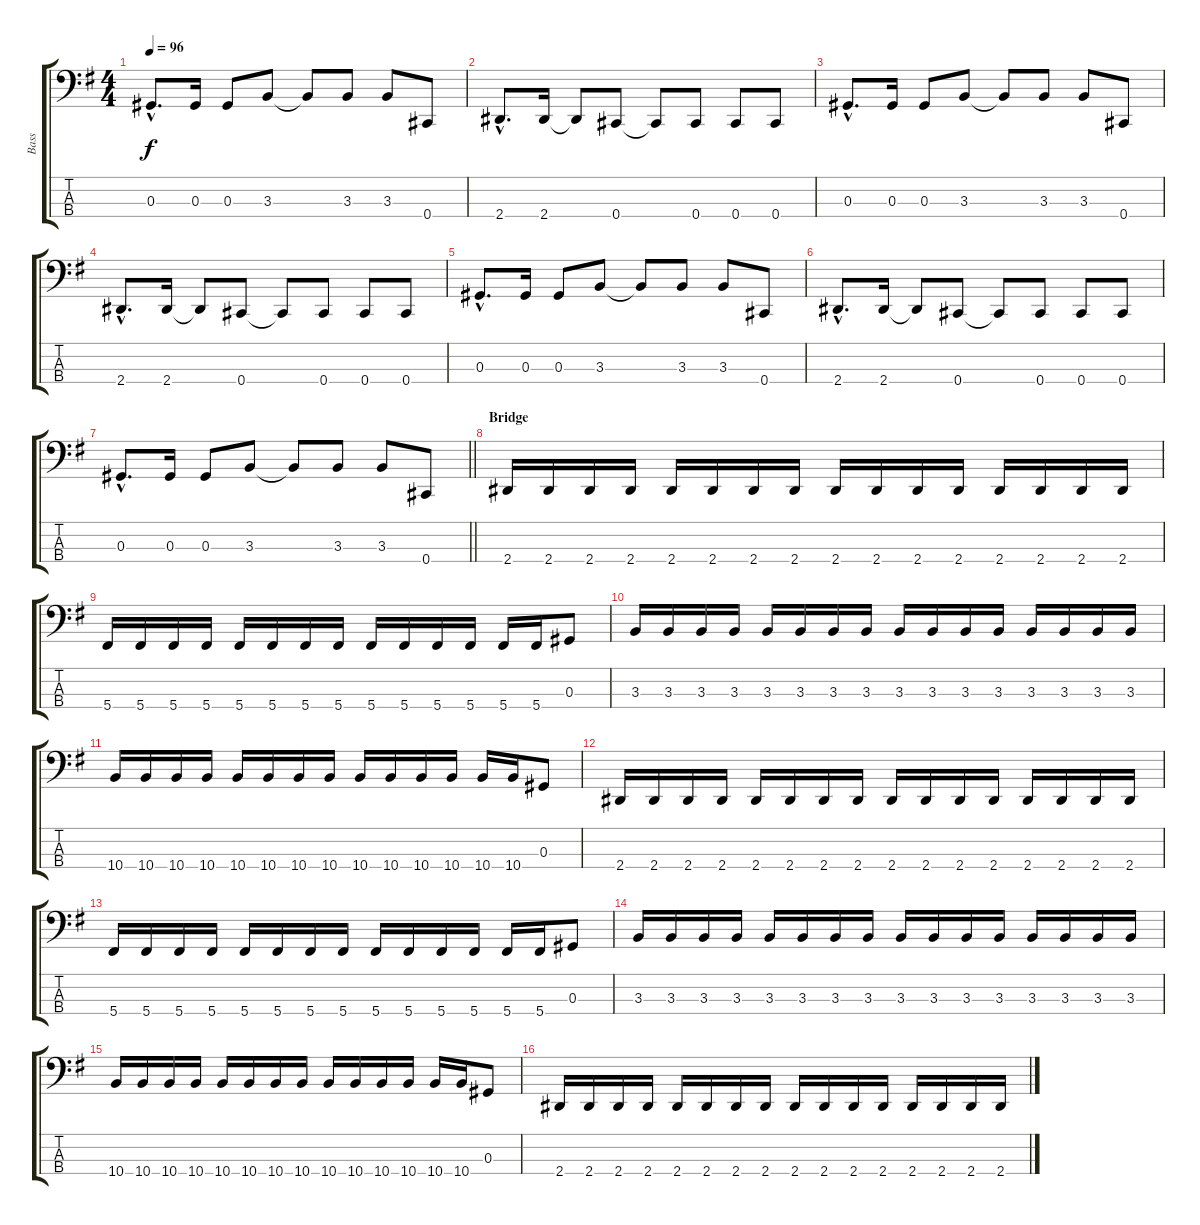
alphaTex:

\track ("Bass" "Bass") {instrument electricbassfinger}
\staff {score tabs}
\tuning (Gb2 Db2 Ab1 Db1) {hide}
\ts (4 4)
\tempo 96
\clef f4
\ks g
0.3{hac}.8{d dy f} 0.3.16 0.3.8 3.3.8 3.3{t}.8 3.3.8 3.3.8 0.4.8 |
2.4{hac}.8{d} 2.4.16 2.4{t}.8 0.4.8 0.4{t}.8 0.4.8 0.4.8 0.4.8 |
0.3{hac}.8{d} 0.3.16 0.3.8 3.3.8 3.3{t}.8 3.3.8 3.3.8 0.4.8 |
2.4{hac}.8{d} 2.4.16 2.4{t}.8 0.4.8 0.4{t}.8 0.4.8 0.4.8 0.4.8 |
0.3{hac}.8{d} 0.3.16 0.3.8 3.3.8 3.3{t}.8 3.3.8 3.3.8 0.4.8 |
2.4{hac}.8{d} 2.4.16 2.4{t}.8 0.4.8 0.4{t}.8 0.4.8 0.4.8 0.4.8 |
\barLineRight lightlight
0.3{hac}.8{d} 0.3.16 0.3.8 3.3.8 3.3{t}.8 3.3.8 3.3.8 0.4.8 |
\section ("" "Bridge")
2.4.16 2.4.16 2.4.16 2.4.16 2.4.16 2.4.16 2.4.16 2.4.16 2.4.16 2.4.16 2.4.16 2.4.16 2.4.16 2.4.16 2.4.16 2.4.16 |
5.4.16 5.4.16 5.4.16 5.4.16 5.4.16 5.4.16 5.4.16 5.4.16 5.4.16 5.4.16 5.4.16 5.4.16 5.4.16 5.4.16 0.3.8 |
3.3.16 3.3.16 3.3.16 3.3.16 3.3.16 3.3.16 3.3.16 3.3.16 3.3.16 3.3.16 3.3.16 3.3.16 3.3.16 3.3.16 3.3.16 3.3.16 |
10.4.16 10.4.16 10.4.16 10.4.16 10.4.16 10.4.16 10.4.16 10.4.16 10.4.16 10.4.16 10.4.16 10.4.16 10.4.16 10.4.16 0.3.8 |
2.4.16 2.4.16 2.4.16 2.4.16 2.4.16 2.4.16 2.4.16 2.4.16 2.4.16 2.4.16 2.4.16 2.4.16 2.4.16 2.4.16 2.4.16 2.4.16 |
5.4.16 5.4.16 5.4.16 5.4.16 5.4.16 5.4.16 5.4.16 5.4.16 5.4.16 5.4.16 5.4.16 5.4.16 5.4.16 5.4.16 0.3.8 |
3.3.16 3.3.16 3.3.16 3.3.16 3.3.16 3.3.16 3.3.16 3.3.16 3.3.16 3.3.16 3.3.16 3.3.16 3.3.16 3.3.16 3.3.16 3.3.16 |
10.4.16 10.4.16 10.4.16 10.4.16 10.4.16 10.4.16 10.4.16 10.4.16 10.4.16 10.4.16 10.4.16 10.4.16 10.4.16 10.4.16 0.3.8 |
2.4.16 2.4.16 2.4.16 2.4.16 2.4.16 2.4.16 2.4.16 2.4.16 2.4.16 2.4.16 2.4.16 2.4.16 2.4.16 2.4.16 2.4.16 2.4.16
